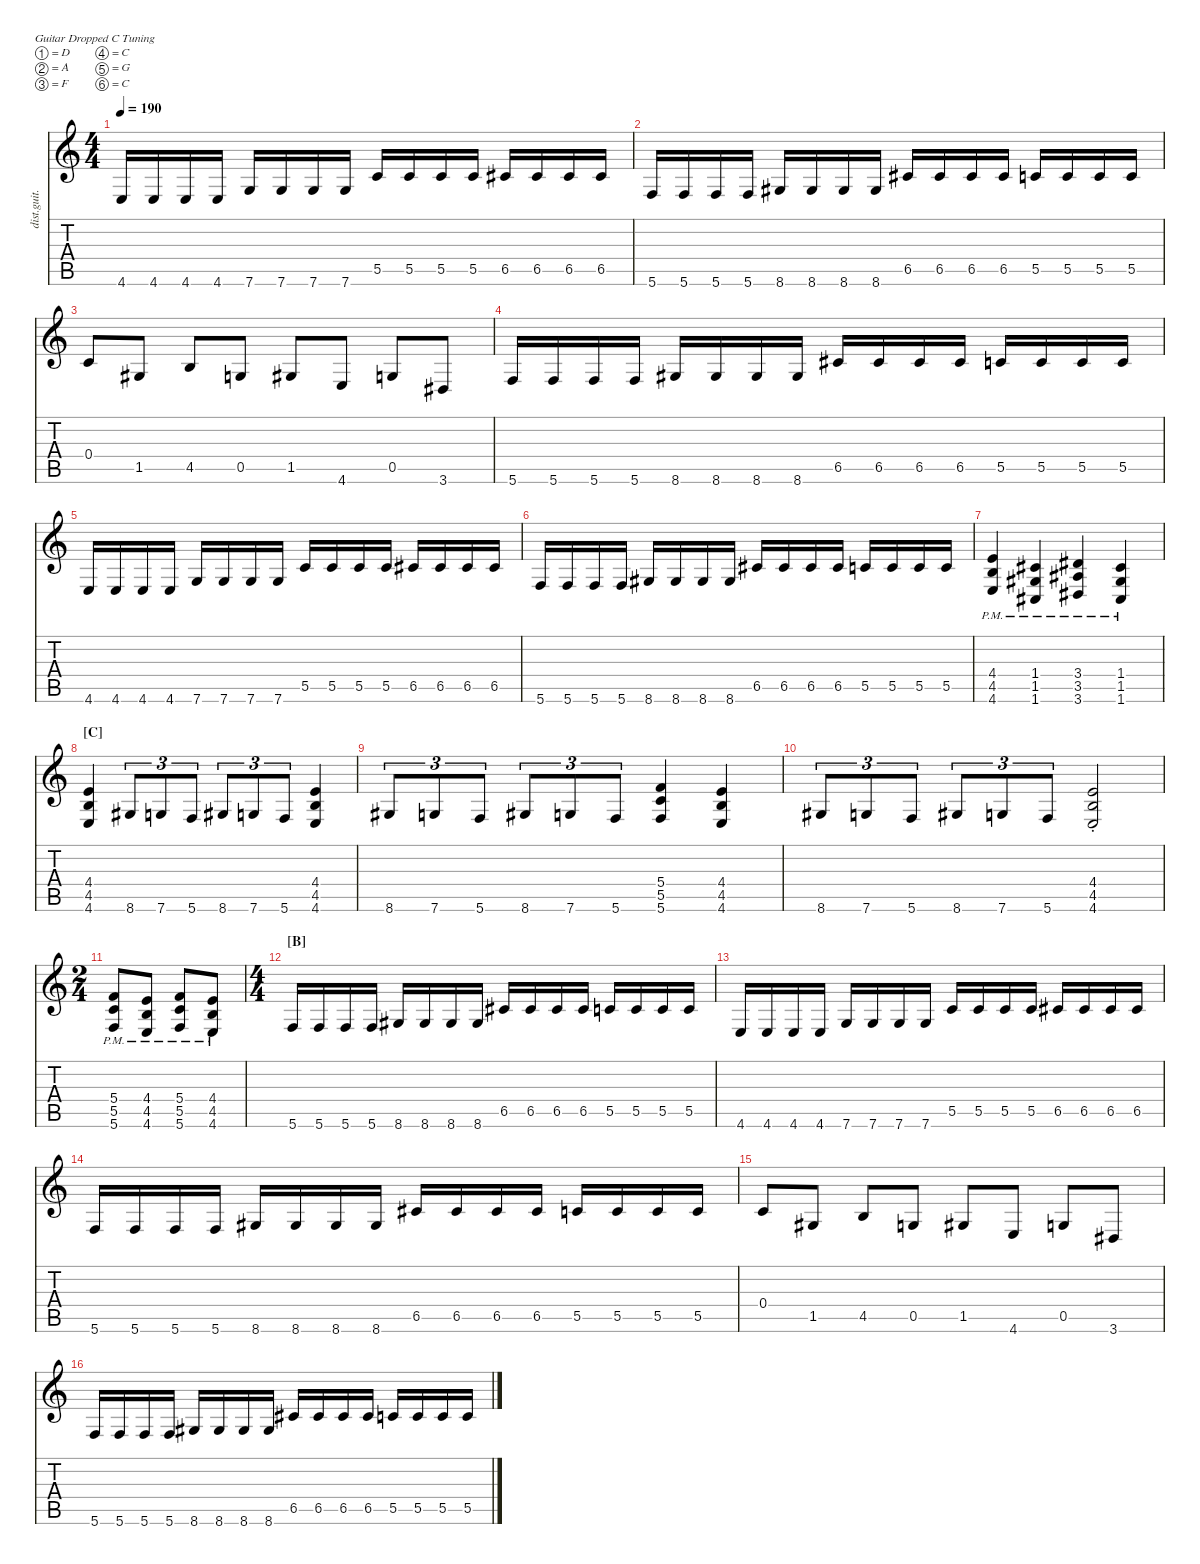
\defaultSystemsLayout 4
\hideDynamics
\bracketExtendMode nobrackets
\otherSystemsTrackNameOrientation horizontal
\track ("Distortion Guitar" "dist.guit.") {instrument distortionguitar}
\staff {score tabs}
\tuning (D4 A3 F3 C3 G2 C2)
\ts (4 4)
\tempo 190
\clef g2
\ks c
4.6.16{dy mf beam Up} 4.6.16{beam Up} 4.6.16{beam Up} 4.6.16{beam Up} 7.6.16{beam Up} 7.6.16{beam Up} 7.6.16{beam Up} 7.6.16{beam Up} 5.5.16{beam Up} 5.5.16{beam Up} 5.5.16{beam Up} 5.5.16{beam Up} 6.5{acc #}.16{beam Up} 6.5{acc #}.16{beam Up} 6.5{acc #}.16{beam Up} 6.5{acc #}.16{beam Up} |
5.6.16{beam Up} 5.6.16{beam Up} 5.6.16{beam Up} 5.6.16{beam Up} 8.6{acc #}.16{beam Up} 8.6{acc #}.16{beam Up} 8.6{acc #}.16{beam Up} 8.6{acc #}.16{beam Up} 6.5{acc #}.16{beam Up} 6.5{acc #}.16{beam Up} 6.5{acc #}.16{beam Up} 6.5{acc #}.16{beam Up} 5.5.16{beam Up} 5.5.16{beam Up} 5.5.16{beam Up} 5.5.16{beam Up} |
0.4.8{beam Up} 1.5{acc #}.8{beam Up} 4.5.8{beam Up} 0.5.8{beam Up} 1.5{acc #}.8{beam Up} 4.6.8{beam Up} 0.5.8{beam Up} 3.6{acc #}.8{beam Up} |
5.6.16{beam Up} 5.6.16{beam Up} 5.6.16{beam Up} 5.6.16{beam Up} 8.6{acc #}.16{beam Up} 8.6{acc #}.16{beam Up} 8.6{acc #}.16{beam Up} 8.6{acc #}.16{beam Up} 6.5{acc #}.16{beam Up} 6.5{acc #}.16{beam Up} 6.5{acc #}.16{beam Up} 6.5{acc #}.16{beam Up} 5.5.16{beam Up} 5.5.16{beam Up} 5.5.16{beam Up} 5.5.16{beam Up} |
4.6.16{beam Up} 4.6.16{beam Up} 4.6.16{beam Up} 4.6.16{beam Up} 7.6.16{beam Up} 7.6.16{beam Up} 7.6.16{beam Up} 7.6.16{beam Up} 5.5.16{beam Up} 5.5.16{beam Up} 5.5.16{beam Up} 5.5.16{beam Up} 6.5{acc #}.16{beam Up} 6.5{acc #}.16{beam Up} 6.5{acc #}.16{beam Up} 6.5{acc #}.16{beam Up} |
5.6.16{beam Up} 5.6.16{beam Up} 5.6.16{beam Up} 5.6.16{beam Up} 8.6{acc #}.16{beam Up} 8.6{acc #}.16{beam Up} 8.6{acc #}.16{beam Up} 8.6{acc #}.16{beam Up} 6.5{acc #}.16{beam Up} 6.5{acc #}.16{beam Up} 6.5{acc #}.16{beam Up} 6.5{acc #}.16{beam Up} 5.5.16{beam Up} 5.5.16{beam Up} 5.5.16{beam Up} 5.5.16{beam Up} |
(4.6{pm} 4.5{pm} 4.4{pm}).4{beam Up} (1.6{pm acc #} 1.5{pm acc #} 1.4{pm acc #}).4{beam Up} (3.6{pm acc #} 3.5{pm acc #} 3.4{pm acc #}).4{beam Up} (1.4{pm acc #} 1.5{pm acc #} 1.6{pm acc #}).4{beam Up} |
\section ("C" "")
(4.6 4.5 4.4).4{dy fff beam Up} 8.6{acc #}.8{tu (3 2) beam Up} 7.6.8{tu (3 2) beam Up} 5.6.8{tu (3 2) beam Up} 8.6{acc #}.8{tu (3 2) beam Up} 7.6.8{tu (3 2) beam Up} 5.6.8{tu (3 2) beam Up} (4.6 4.5 4.4).4{beam Up} |
8.6{acc #}.8{tu (3 2) beam Up} 7.6.8{tu (3 2) beam Up} 5.6.8{tu (3 2) beam Up} 8.6{acc #}.8{tu (3 2) beam Up} 7.6.8{tu (3 2) beam Up} 5.6.8{tu (3 2) beam Up} (5.6 5.5 5.4).4{beam Up} (4.4 4.5 4.6).4{beam Up} |
8.6{acc #}.8{tu (3 2) beam Up} 7.6.8{tu (3 2) beam Up} 5.6.8{tu (3 2) beam Up} 8.6{acc #}.8{tu (3 2) beam Up} 7.6.8{tu (3 2) beam Up} 5.6.8{tu (3 2) beam Up} (4.6{st} 4.5{st} 4.4{st}).2{beam Up} |
\ts (2 4)
\beaming (8 2 2)
(5.4{pm} 5.5{pm} 5.6{pm}).8{beam Up} (4.6{pm} 4.5{pm} 4.4{pm}).8{beam Up} (5.6{pm} 5.5{pm} 5.4{pm}).8{beam Up} (4.4{pm} 4.5{pm} 4.6{pm}).8{beam Up} |
\ts (4 4)
\beaming (8 2 2 2 2)
\section ("B" "")
5.6.16{dy mf beam Up} 5.6.16{beam Up} 5.6.16{beam Up} 5.6.16{beam Up} 8.6{acc #}.16{beam Up} 8.6{acc #}.16{beam Up} 8.6{acc #}.16{beam Up} 8.6{acc #}.16{beam Up} 6.5{acc #}.16{beam Up} 6.5{acc #}.16{beam Up} 6.5{acc #}.16{beam Up} 6.5{acc #}.16{beam Up} 5.5.16{beam Up} 5.5.16{beam Up} 5.5.16{beam Up} 5.5.16{beam Up} |
4.6.16{beam Up} 4.6.16{beam Up} 4.6.16{beam Up} 4.6.16{beam Up} 7.6.16{beam Up} 7.6.16{beam Up} 7.6.16{beam Up} 7.6.16{beam Up} 5.5.16{beam Up} 5.5.16{beam Up} 5.5.16{beam Up} 5.5.16{beam Up} 6.5{acc #}.16{beam Up} 6.5{acc #}.16{beam Up} 6.5{acc #}.16{beam Up} 6.5{acc #}.16{beam Up} |
5.6.16{beam Up} 5.6.16{beam Up} 5.6.16{beam Up} 5.6.16{beam Up} 8.6{acc #}.16{beam Up} 8.6{acc #}.16{beam Up} 8.6{acc #}.16{beam Up} 8.6{acc #}.16{beam Up} 6.5{acc #}.16{beam Up} 6.5{acc #}.16{beam Up} 6.5{acc #}.16{beam Up} 6.5{acc #}.16{beam Up} 5.5.16{beam Up} 5.5.16{beam Up} 5.5.16{beam Up} 5.5.16{beam Up} |
0.4.8{beam Up} 1.5{acc #}.8{beam Up} 4.5.8{beam Up} 0.5.8{beam Up} 1.5{acc #}.8{beam Up} 4.6.8{beam Up} 0.5.8{beam Up} 3.6{acc #}.8{beam Up} |
5.6.16{beam Up} 5.6.16{beam Up} 5.6.16{beam Up} 5.6.16{beam Up} 8.6{acc #}.16{beam Up} 8.6{acc #}.16{beam Up} 8.6{acc #}.16{beam Up} 8.6{acc #}.16{beam Up} 6.5{acc #}.16{beam Up} 6.5{acc #}.16{beam Up} 6.5{acc #}.16{beam Up} 6.5{acc #}.16{beam Up} 5.5.16{beam Up} 5.5.16{beam Up} 5.5.16{beam Up} 5.5.16{beam Up}
